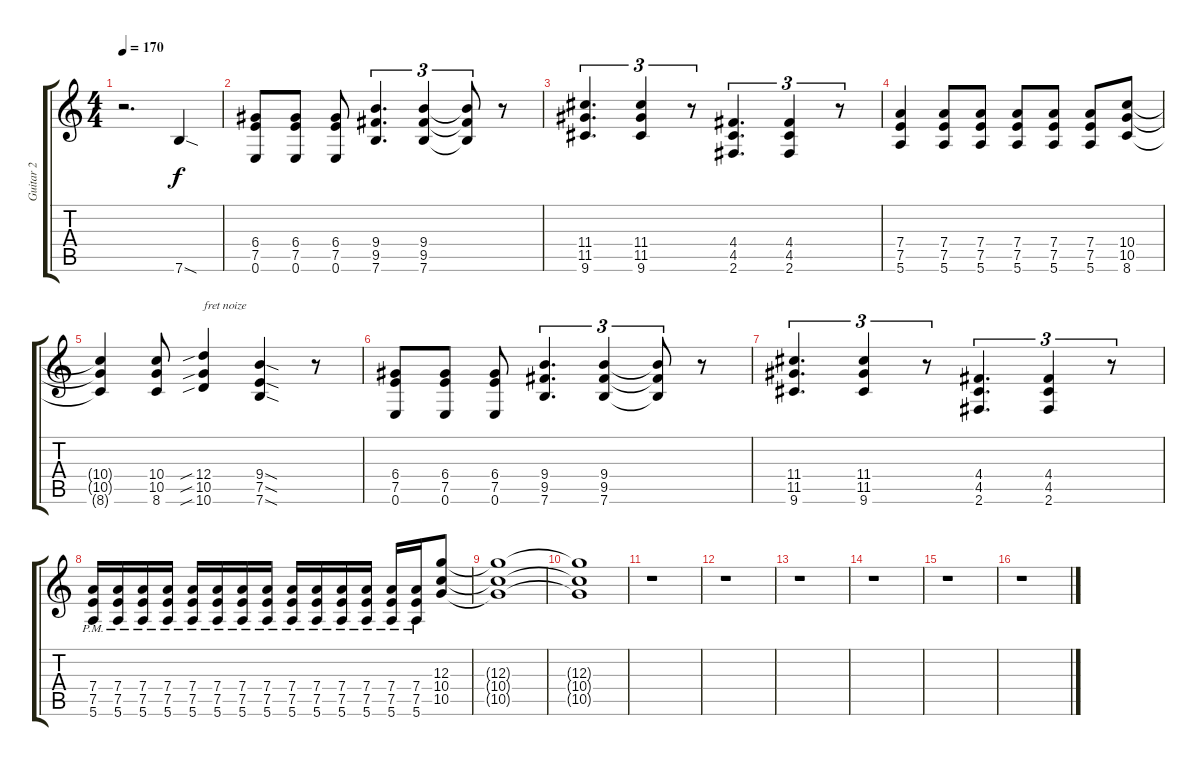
\track ("Guitar 2" "Guitar 2") {instrument distortionguitar}
\staff {score tabs}
\tuning (E4 B3 G3 D3 A2 E2) {hide}
\ts (4 4)
\tempo 170
\clef g2
\ks c
r.2{d dy f instrument distortionguitar} 7.6{sod}.4 |
(6.4 7.5 0.6).8 (6.4 7.5 0.6).8 (6.4 7.5 0.6).8 (9.4 9.5 7.6).4{d tu (3 2)} (9.4 9.5 7.6).4{tu (3 2)} (9.4{t} 9.5{t} 7.6{t}).8{tu (3 2)} r.8 |
(11.4 11.5 9.6).4{d tu (3 2)} (11.4 11.5 9.6).4{tu (3 2)} r.8{tu (3 2)} (4.4 4.5 2.6).4{d tu (3 2)} (4.4 4.5 2.6).4{tu (3 2)} r.8{tu (3 2)} |
(7.4 7.5 5.6).4 (7.4 7.5 5.6).8 (7.4 7.5 5.6).8 (7.4 7.5 5.6).8 (7.4 7.5 5.6).8 (7.4 7.5 5.6).8 (10.4 10.5 8.6).8 |
(10.4{t} 10.5{t} 8.6{t}).4 (10.4 10.5 8.6).8 (12.4{sib} 10.5{sib} 10.6{sib}).4{txt "fret noize" instrument guitarfretnoise} (9.4{sod} 7.5{sod} 7.6{sod}).4 r.8 |
(6.4 7.5 0.6).8{instrument distortionguitar} (6.4 7.5 0.6).8 (6.4 7.5 0.6).8 (9.4 9.5 7.6).4{d tu (3 2)} (9.4 9.5 7.6).4{tu (3 2)} (9.4{t} 9.5{t} 7.6{t}).8{tu (3 2)} r.8 |
(11.4 11.5 9.6).4{d tu (3 2)} (11.4 11.5 9.6).4{tu (3 2)} r.8{tu (3 2)} (4.4 4.5 2.6).4{d tu (3 2)} (4.4 4.5 2.6).4{tu (3 2)} r.8{tu (3 2)} |
(7.4{pm} 7.5{pm} 5.6{pm}).16 (7.4{pm} 7.5{pm} 5.6{pm}).16 (7.4{pm} 7.5{pm} 5.6{pm}).16 (7.4{pm} 7.5{pm} 5.6{pm}).16 (7.4{pm} 7.5{pm} 5.6{pm}).16 (7.4{pm} 7.5{pm} 5.6{pm}).16 (7.4{pm} 7.5{pm} 5.6{pm}).16 (7.4{pm} 7.5{pm} 5.6{pm}).16 (7.4{pm} 7.5{pm} 5.6{pm}).16 (7.4{pm} 7.5{pm} 5.6{pm}).16 (7.4{pm} 7.5{pm} 5.6{pm}).16 (7.4{pm} 7.5{pm} 5.6{pm}).16 (7.4{pm} 7.5{pm} 5.6{pm}).16 (7.4{pm} 7.5{pm} 5.6{pm}).16 (12.3 10.4 10.5).8 |
(12.3{t} 10.4{t} 10.5{t}).1 |
(12.3{t} 10.4{t} 10.5{t}).1 |
r.1 |
r.1 |
r.1 |
r.1 |
r.1 |
r.1
